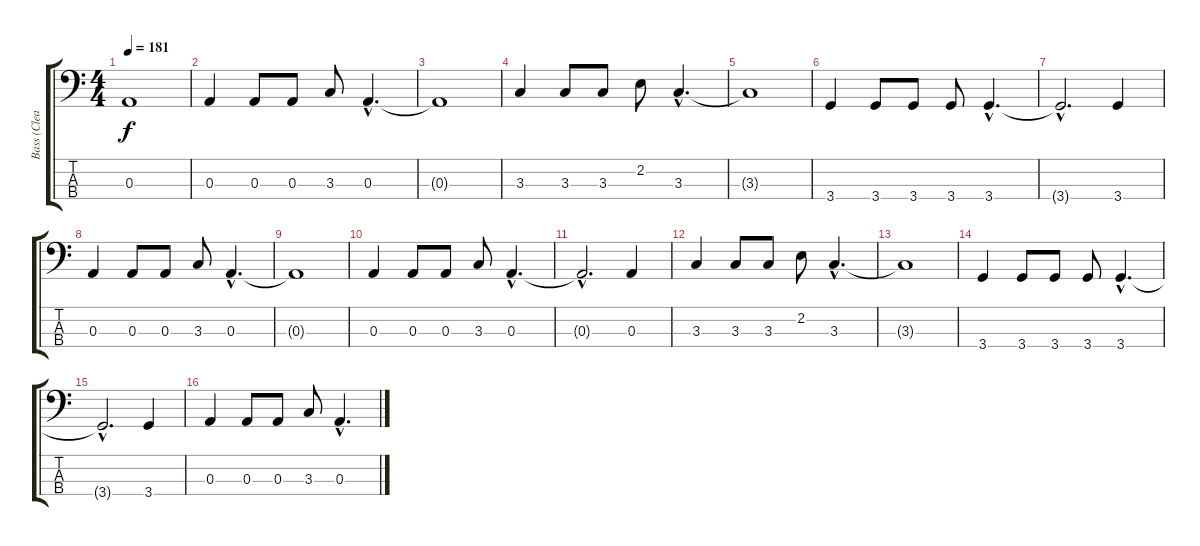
\track ("Bass (Clean)" "Bass (Clea") {instrument electricbassfinger}
\staff {score tabs}
\tuning (G2 D2 A1 E1) {hide}
\ts (4 4)
\tempo 181
\clef f4
\ks c
0.3{t}.1{dy f} |
0.3.4 0.3.8 0.3.8 3.3.8 0.3{hac}.4{d} |
0.3{t}.1 |
3.3.4 3.3.8 3.3.8 2.2.8 3.3{hac}.4{d} |
3.3{t}.1 |
3.4.4 3.4.8 3.4.8 3.4.8 3.4{hac}.4{d} |
3.4{hac t}.2{d} 3.4.4 |
0.3.4 0.3.8 0.3.8 3.3.8 0.3{hac}.4{d} |
0.3{t}.1 |
0.3.4 0.3.8 0.3.8 3.3.8 0.3{hac}.4{d} |
0.3{hac t}.2{d} 0.3.4 |
3.3.4 3.3.8 3.3.8 2.2.8 3.3{hac}.4{d} |
3.3{t}.1 |
3.4.4 3.4.8 3.4.8 3.4.8 3.4{hac}.4{d} |
3.4{hac t}.2{d} 3.4.4 |
0.3.4 0.3.8 0.3.8 3.3.8 0.3{hac}.4{d}
